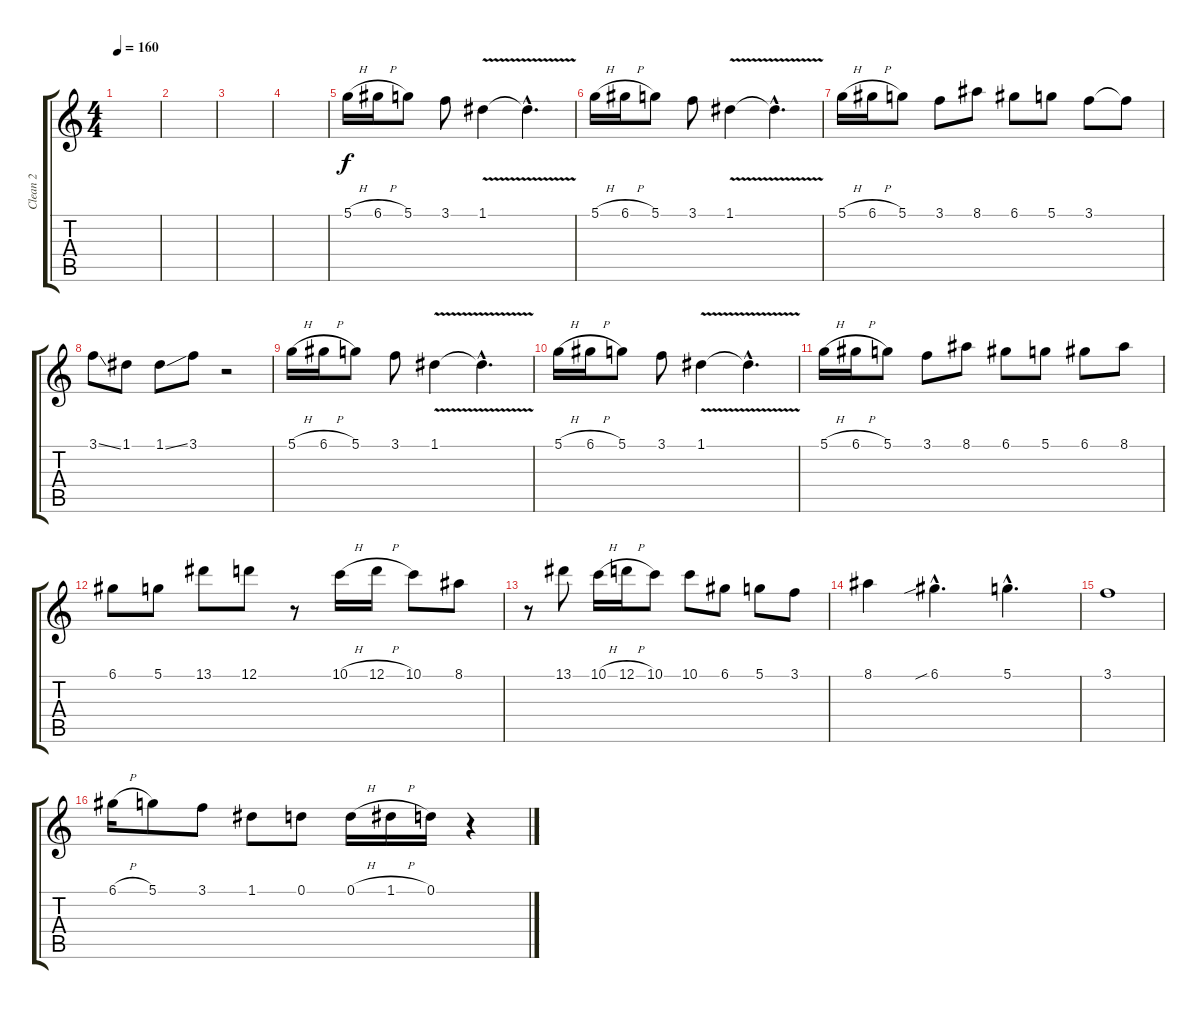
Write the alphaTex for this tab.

\track ("Clean 2" "Clean 2") {instrument acousticguitarsteel}
\staff {score tabs}
\tuning (D4 A3 F3 C3 G2 C2) {hide}
\ts (4 4)
\tempo 160
\tempo 105
\tempo 160
\clef g2
\ks c
|
|
|
|
5.1{h}.16 6.1{h}.16 5.1.8 3.1.8 1.1{v}.4 1.1{hac t}.4{d} |
5.1{h}.16 6.1{h}.16 5.1.8 3.1.8 1.1{v}.4 1.1{hac t}.4{d} |
5.1{h}.16 6.1{h}.16 5.1.8 3.1.8 8.1.8 6.1.8 5.1.8 3.1.8 3.1{t}.8 |
3.1{ss}.8 1.1.8 1.1{ss}.8 3.1.8 r.2 |
5.1{h}.16 6.1{h}.16 5.1.8 3.1.8 1.1{v}.4 1.1{hac t}.4{d} |
5.1{h}.16 6.1{h}.16 5.1.8 3.1.8 1.1{v}.4 1.1{hac t}.4{d} |
5.1{h}.16 6.1{h}.16 5.1.8 3.1.8 8.1.8 6.1.8 5.1.8 6.1.8 8.1.8 |
6.1.8 5.1.8 13.1.8 12.1.8 r.8 10.1{h}.16 12.1{h}.16 10.1.8 8.1.8 |
r.8 13.1.8 10.1{h}.16 12.1{h}.16 10.1.8 10.1.8 6.1.8 5.1.8 3.1.8 |
8.1.4 6.1{sib hac}.4{d} 5.1{hac}.4{d} |
3.1.1 |
6.1{h}.16 5.1.8 3.1.8 1.1.8 0.1.8 0.1{h}.16 1.1{h}.16 0.1.16 r.4
